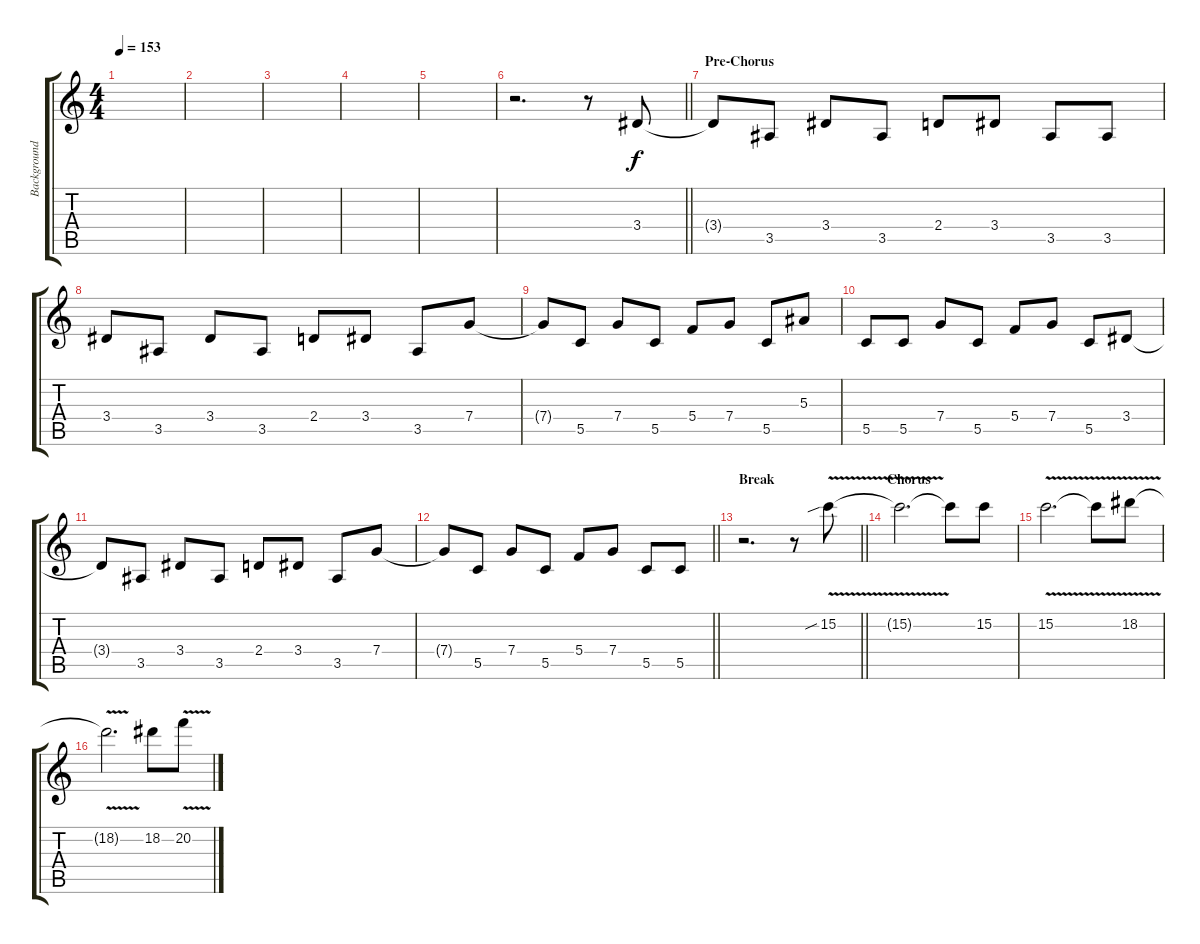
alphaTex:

\track ("Background Guitar (Dan Jacobs)" "Background") {instrument distortionguitar}
\staff {score tabs}
\tuning (D4 A3 F3 C3 G2 C2) {hide}
\ts (4 4)
\tempo 153
\clef g2
\ks c
|
|
|
|
|
\barLineRight lightlight
r.2{d} r.8 3.4.8{volume 10} |
\section ("" "Pre-Chorus")
3.4{t}.8 3.5.8 3.4.8 3.5.8 2.4.8 3.4.8 3.5.8 3.5.8 |
3.4.8 3.5.8 3.4.8 3.5.8 2.4.8 3.4.8 3.5.8 7.4.8 |
7.4{t}.8 5.5.8 7.4.8 5.5.8 5.4.8 7.4.8 5.5.8 5.3.8 |
5.5.8 5.5.8 7.4.8 5.5.8 5.4.8 7.4.8 5.5.8 3.4.8 |
3.4{t}.8 3.5.8 3.4.8 3.5.8 2.4.8 3.4.8 3.5.8 7.4.8 |
\barLineRight lightlight
7.4{t}.8 5.5.8 7.4.8 5.5.8 5.4.8 7.4.8 5.5.8 5.5.8 |
\section ("" "Break")
\barLineRight lightlight
r.2{d} r.8 15.2{v sib}.8{volume 7} |
\section ("" "Chorus")
15.2{t}.2{d} 15.2{t}.8 15.2.8 |
15.2{v}.2{d} 15.2{t}.8 18.2{v}.8 |
18.2{t}.2{d} 18.2.8 20.2{v}.8
